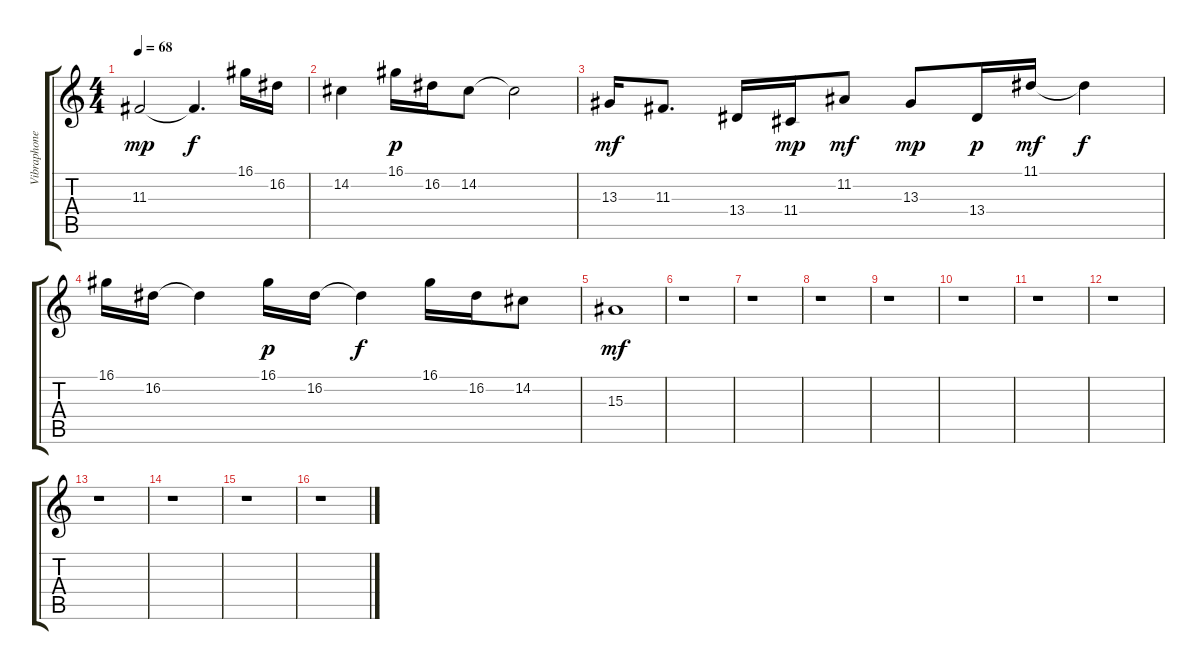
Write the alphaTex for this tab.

\track ("Vibraphone" "Vibraphone") {instrument vibraphone}
\staff {score tabs}
\tuning (E4 B3 G3 D3 A2 E2) {hide}
\ts (4 4)
\tempo 68
\clef g2
\ks c
11.3.2{dy mp} 11.3{t}.4{d dy f} 16.1.16 16.2.16 |
14.2.4 16.1.16{dy p} 16.2.16 14.2.8 14.2{t}.2 |
13.3.16{dy mf} 11.3.8{d} 13.4.16 11.4.16{dy mp} 11.2.8{dy mf} 13.3.8{dy mp} 13.4.16{dy p} 11.1.16{dy mf} 11.1{t}.4{dy f} |
16.1.16 16.2.16 16.2{t}.4 16.1.16{dy p} 16.2.16 16.2{t}.4{dy f} 16.1.16 16.2.16 14.2.8 |
15.3.1{dy mf} |
r.1 |
r.1 |
r.1 |
r.1 |
r.1 |
r.1 |
r.1 |
r.1 |
r.1 |
r.1 |
r.1
